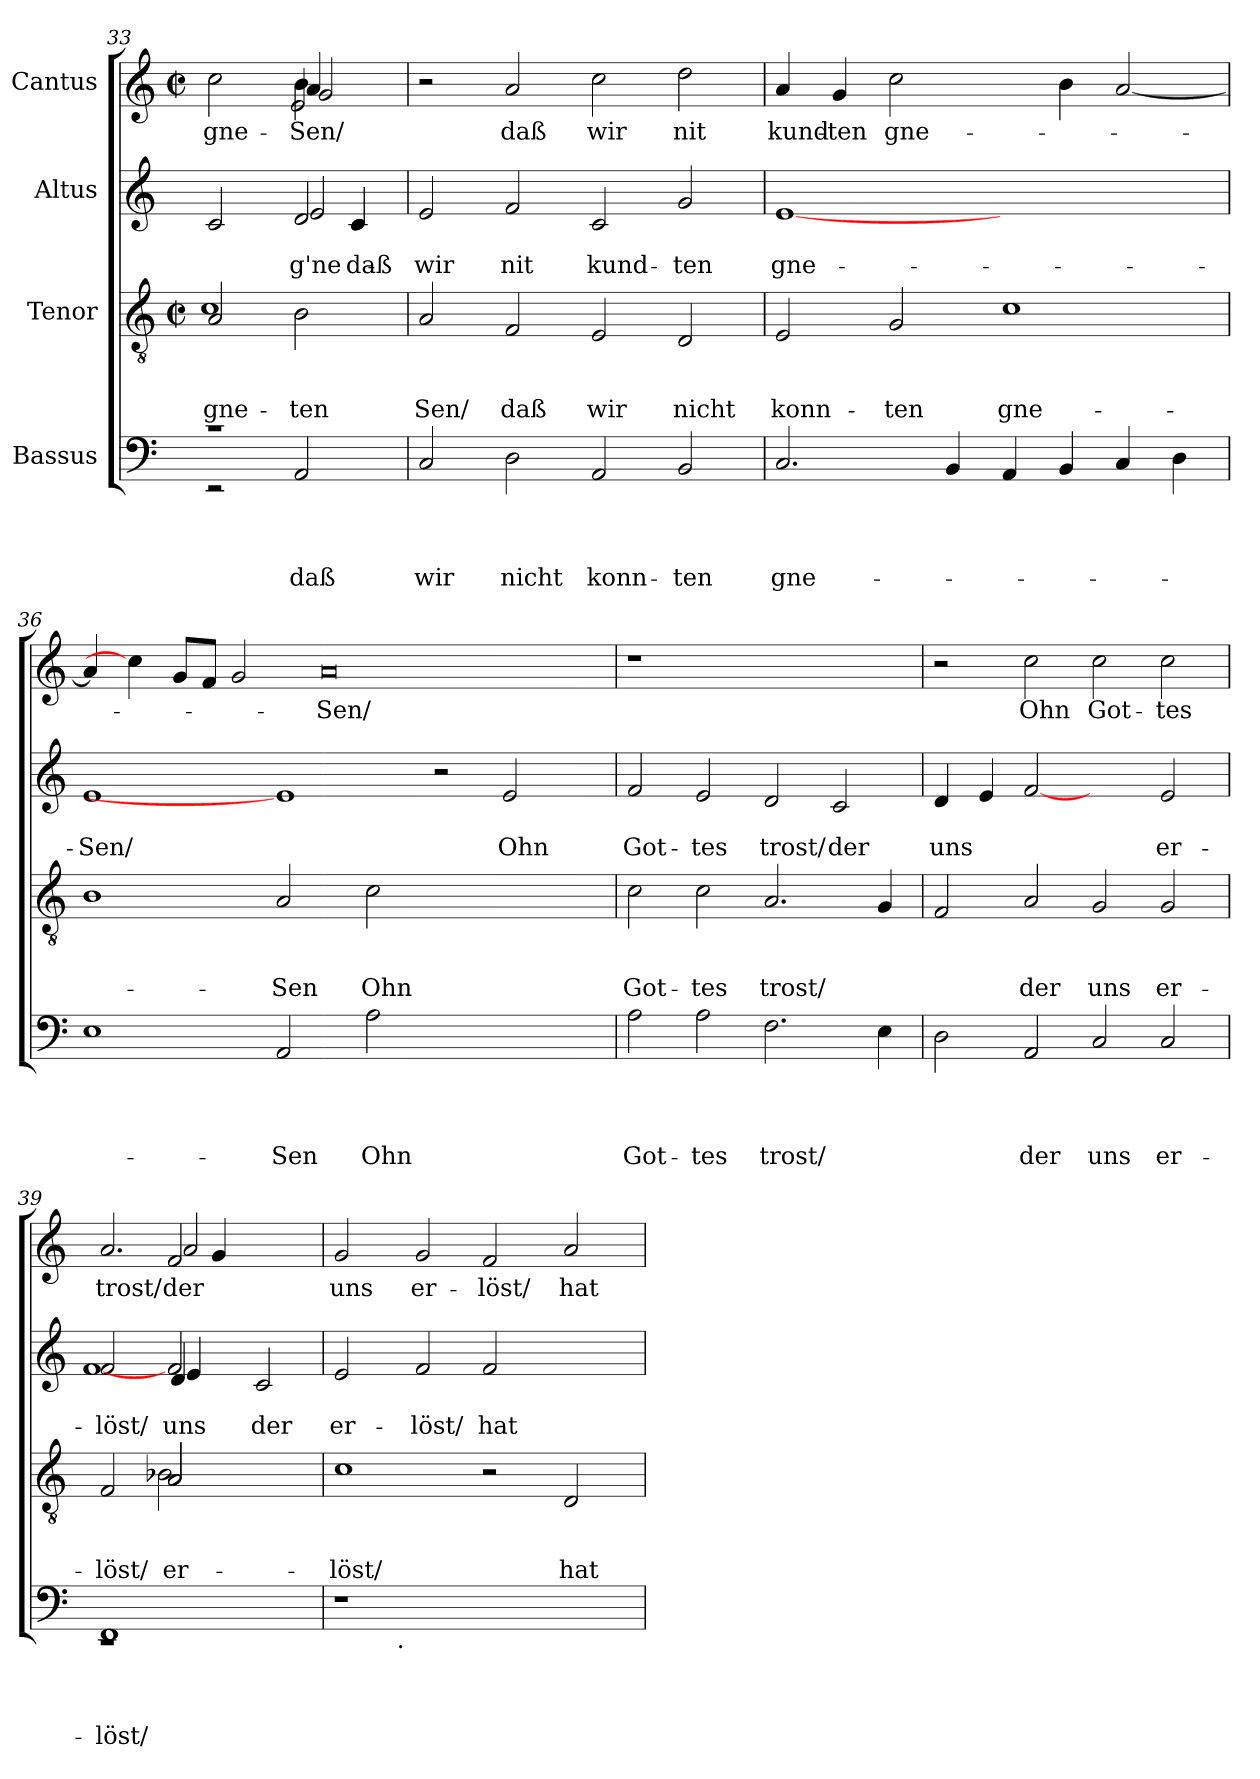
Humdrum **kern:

**kern	**text	**text	**text	**text	**kern	**text	**text	**text	**kern	**text	**text	**kern	**text
*part4	*part4	*part4	*part4	*part4	*part3	*part3	*part3	*part3	*part2	*part2	*part2	*part1	*part1
*staff4	*staff4	*staff4	*staff4	*staff4	*staff3	*staff3	*staff3	*staff3	*staff2	*staff2	*staff2	*staff1	*staff1
*I"Bassus	*	*	*	*	*I"Tenor	*	*	*	*I"Altus	*	*	*I"Cantus	*
*clefF4	*	*	*	*	*clefGv2	*	*	*	*clefG2	*	*	*clefG2	*
*k[]	*	*	*	*	*k[]	*	*	*	*k[]	*	*	*k[]	*
*C:	*	*	*	*	*C:	*	*	*	*C:	*	*	*C:	*
*	*	*	*	*	*M2/2	*	*	*	*	*	*	*M2/2	*
*	*	*	*	*	*met(c|)	*	*	*	*	*	*	*met(c|)	*
=33	=33	=33	=33	=33	=33	=33	=33	=33	=33	=33	=33	=33	=33
*^	*	*	*	*	*	*	*	*	*	*	*	*	*
!	!	!	!	!	!	!	!	!	!LO:LY:b	!	!	!	!	!
*	*	*	*	*	*	*^	*	*	*	*	*	*	*	*
!	!	!	!	!	!	!	!	!	!	!LO:LY:b	!	!	!	!	!LO:LY:b
*	*	*	*	*	*	*	*	*	*	*	*^	*	*	*^	*
*	*	*	*	*	*	*	*	*	*	*	*	*^	*	*	*	*^	*
*	*	*	*	*	*	*	*	*	*	*	*	*	*^	*	*	*	*	*^	*
1rc	2rEE	.	.	.	.	2A/	1c	.	.	gne-	2c/	2ryy	2.ryy	2.ryy	.	.	2cc\	2ryy	2ryy	2ryy	gne-
!	!	!	!	!	!LO:LY:b	!	!	!	!	!LO:LY:b:rj	!	!	!	!	!	!LO:LY:b	!	!	!	!	!
!	!	!	!	!	!	!	!	!	!	!	!	!	!	!	!	!LO:LY:b	!	!	!	!	!LO:LY:b
.	2AA/	.	.	.	daß	2B\	.	.	.	-ten	2d/	2e/	.	.	.	g'ne-	4b\	4a/	2g/	2e/	-Sen/
!	!	!	!	!	!	!	!	!	!	!	!	!	!	!	!	!LO:LY:b:rj	!	!	!	!	!
!	!	!	!	!	!	!	!	!	!	!	!	!	!	!	!	!LO:LY:b	!	!	!	!	!
.	.	.	.	.	.	.	.	.	.	.	.	.	4c/	4c/	.	daß	4ryy	4ryy	.	.	.
*v	*v	*	*	*	*	*	*	*	*	*	*	*	*	*	*	*	*	*v	*v	*v	*
*	*	*	*	*	*v	*v	*	*	*	*	*	*	*	*	*	*	*	*
=34	=34	=34	=34	=34	=34	=34	=34	=34	=34	=34	=34	=34	=34	=34	=34	=34	=34
!	!	!	!	!LO:LY:b	!	!	!	!LO:LY:b	!	!	!	!	!	!LO:LY:b	!	!	!
*	*	*	*	*	*	*	*	*	*v	*v	*v	*v	*	*	*	*	*
*	*	*	*	*	*	*	*	*	*	*	*	*v	*v	*
2C/	.	.	.	wir	2A/	.	.	-Sen/	2e/	.	wir	2r	.
!	!	!	!	!LO:LY:b	!	!	!	!LO:LY:b	!	!	!LO:LY:b	!	!LO:LY:b
2D\	.	.	.	nicht	2F/	.	.	daß	2f/	.	nit	2a/	daß
!	!	!	!	!LO:LY:b	!	!	!	!LO:LY:b	!	!	!LO:LY:b	!	!LO:LY:b
2AA/	.	.	.	konn-	2E/	.	.	wir	2c/	.	kund-	2cc\	wir
!	!	!	!	!LO:LY:b:rj	!	!	!	!LO:LY:b	!	!	!LO:LY:b:rj	!	!LO:LY:b
2BB/	.	.	.	-ten	2D/	.	.	nicht	2g/	.	-ten	2dd\	nit
=35	=35	=35	=35	=35	=35	=35	=35	=35	=35	=35	=35	=35	=35
!	!	!	!	!LO:LY:b	!	!	!	!LO:LY:b	!	!	!LO:LY:b	!	!LO:LY:b
2.C/	.	.	.	gne-	2E/	.	.	konn-	[1e	.	gne-	4a/	kund-
!	!	!	!	!	!	!	!	!	!	!	!	!	!LO:LY:b:rj
.	.	.	.	.	.	.	.	.	.	.	.	4g/	-ten
!	!	!	!	!	!	!	!	!LO:LY:b	!	!	!	!	!LO:LY:b
.	.	.	.	.	2G/	.	.	-ten	.	.	.	[2cc\	gne-
4BB/	.	.	.	.	.	.	.	.	.	.	.	.	.
!	!	!	!	!	!	!	!	!LO:LY:b	!	!	!	!	!
4AA/	.	.	.	.	1c	.	.	gne-	1ryy	.	.	4ryy	.
4BB/	.	.	.	.	.	.	.	.	.	.	.	4b\	.
4C/	.	.	.	.	.	.	.	.	.	.	.	[<2a/	.
4D\	.	.	.	.	.	.	.	.	.	.	.	.	.
!!LO:LB:g=z
=36	=36	=36	=36	=36	=36	=36	=36	=36	=36	=36	=36	=36	=36
!	!	!	!	!	!	!	!	!	!	!	!LO:LY:b	!	!
1E	.	.	.	.	1B	.	.	.	1e	.	-Sen/	4a/]	.
.	.	.	.	.	.	.	.	.	.	.	.	4cc\]	.
.	.	.	.	.	.	.	.	.	.	.	.	8g/L	.
.	.	.	.	.	.	.	.	.	.	.	.	8f/J	.
.	.	.	.	.	.	.	.	.	.	.	.	2g/	.
!	!	!	!	!LO:LY:b	!	!	!	!LO:LY:b	!	!	!	!	!
2AA/	.	.	.	-Sen	2A/	.	.	-Sen	1e]	.	.	.	.
!	!	!	!	!	!	!	!	!	!	!	!	!	!LO:LY:b
.	.	.	.	.	.	.	.	.	.	.	.	0a	-Sen/
!	!	!	!	!LO:LY:b	!	!	!	!LO:LY:b	!	!	!	!	!
2A\	.	.	.	Ohn	2c\	.	.	Ohn	.	.	.	.	.
1ryy	.	.	.	.	1ryy	.	.	.	2r	.	.	.	.
!	!	!	!	!	!	!	!	!	!	!	!LO:LY:b	!	!
.	.	.	.	.	.	.	.	.	2e/	.	Ohn	.	.
4ryy	.	.	.	.	4ryy	.	.	.	4ryy	.	.	.	.
=37	=37	=37	=37	=37	=37	=37	=37	=37	=37	=37	=37	=37	=37
!	!	!	!	!LO:LY:b	!	!	!	!LO:LY:b	!	!	!LO:LY:b	!LO:N:vis=1	!
2A\	.	.	.	Got-	2c\	.	.	Got-	2f/	.	Got-	1r	.
!	!	!	!	!LO:LY:b:rj	!	!	!	!LO:LY:b:rj	!	!	!LO:LY:b:rj	!	!
2A\	.	.	.	-tes	2c\	.	.	-tes	2e/	.	-tes	.	.
!	!	!	!	!LO:LY:b	!	!	!	!LO:LY:b	!	!	!LO:LY:b	!	!
2.F\	.	.	.	trost/	2.A/	.	.	trost/	2d/	.	trost/	1ryy	.
!	!	!	!	!	!	!	!	!	!	!	!LO:LY:b	!	!
.	.	.	.	.	.	.	.	.	2c/	.	der	.	.
4E\	.	.	.	.	4G/	.	.	.	.	.	.	.	.
=38	=38	=38	=38	=38	=38	=38	=38	=38	=38	=38	=38	=38	=38
!	!	!	!	!	!	!	!	!	!	!	!LO:LY:b	!	!
2D\	.	.	.	.	2F/	.	.	.	4d/	.	uns	2r	.
.	.	.	.	.	.	.	.	.	4e/	.	.	.	.
!	!	!	!	!LO:LY:b	!	!	!	!LO:LY:b	!	!	!	!	!LO:LY:b
2AA/	.	.	.	der	2A/	.	.	der	[2f	.	.	2cc\	Ohn
!	!	!	!	!LO:LY:b	!	!	!	!LO:LY:b	!	!	!	!	!LO:LY:b
2C/	.	.	.	uns	2G/	.	.	uns	2ryy	.	.	2cc\	Got-
!	!	!	!	!LO:LY:b	!	!	!	!LO:LY:b	!	!	!LO:LY:b	!	!LO:LY:b:rj
2C/	.	.	.	er-	2G/	.	.	er-	2e/	.	er-	2cc\	-tes
=39	=39	=39	=39	=39	=39	=39	=39	=39	=39	=39	=39	=39	=39
!	!	!	!	!LO:LY:b	!	!	!	!LO:LY:b	!	!	!LO:LY:b	!	!LO:LY:b
*^	*	*	*	*	*^	*	*	*	*^	*	*	*^	*
*	*	*	*	*	*	*	*^	*	*	*	*	*^	*	*	*	*^	*
*	*	*	*	*	*	*	*	*	*	*	*	*	*	*^	*	*	*	*	*	*
1FF	1rEE	.	.	.	-löst/	2F/	2ryy	2ryy	.	.	-löst/	2f/	2ryy	2ryy	1f	.	-löst/	2.a/	2ryy	2ryy	trost/
!	!	!	!	!	!	!	!	!	!	!	!LO:LY:b	!	!	!	!	!	!	!	!	!	!
!	!	!	!	!	!	!	!	!	!	!	!LO:LY:b	!	!	!	!	!	!	!	!	!	!
!	!	!	!	!	!	!	!	!	!	!	!LO:LY:b	!	!	!	!	!	!LO:LY:b	!	!	!	!LO:LY:b
.	.	.	.	.	.	2A/	2B-X\	2A/	.	.	er-	2f]	4d/	4e/	.	.	uns	.	2f/	2a/	der
.	.	.	.	.	.	.	.	.	.	.	.	.	2.ryy	2.ryy	.	.	.	4g/	.	.	.
!	!	!	!	!	!	!	!	!	!	!	!	!	!	!	!	!	!LO:LY:b	!	!	!	!
2ryy	2ryy	.	.	.	.	2ryy	2ryy	2ryy	.	.	.	2c/	.	.	2ryy	.	der	2ryy	2ryy	2ryy	.
=40	=40	=40	=40	=40	=40	=40	=40	=40	=40	=40	=40	=40	=40	=40	=40	=40	=40	=40	=40	=40	=40
!	!	!	!	!	!	!	!	!	!	!	!LO:LY:b	!	!	!	!	!	!LO:LY:b	!	!	!	!LO:LY:b
*	*	*	*	*	*	*v	*v	*v	*	*	*	*	*	*	*	*	*	*v	*v	*v	*
*	*	*	*	*	*	*	*	*	*	*v	*v	*v	*v	*	*	*	*
1r	4..ryy	.	.	.	.	1c	.	.	-löst/	2e/	.	er-	2g/	uns
!	!LO:TX:b:t=.	!	!	!	!	!	!	!	!	!	!	!	!	!
.	1ryy	.	.	.	.	.	.	.	.	.	.	.	.	.
!	!	!	!	!	!	!	!	!	!	!	!	!LO:LY:b	!	!LO:LY:b
.	.	.	.	.	.	.	.	.	.	2f/	.	-löst/	2g/	er-
!	!	!	!	!	!	!	!	!	!	!	!	!LO:LY:b	!	!LO:LY:b
1ryy	.	.	.	.	.	2r	.	.	.	2f/	.	hat	2f/	-löst/
.	2ryy	.	.	.	.	.	.	.	.	.	.	.	.	.
!	!	!	!	!	!	!	!	!	!LO:LY:b	!	!	!	!	!LO:LY:b
.	.	.	.	.	.	2D/	.	.	hat	2ryy	.	.	2a/	hat
.	16ryy	.	.	.	.	.	.	.	.	.	.	.	.	.
*v	*v	*	*	*	*	*	*	*	*	*	*	*	*	*
=	=	=	=	=	=	=	=	=	=	=	=	=	=
*-	*-	*-	*-	*-	*-	*-	*-	*-	*-	*-	*-	*-	*-
